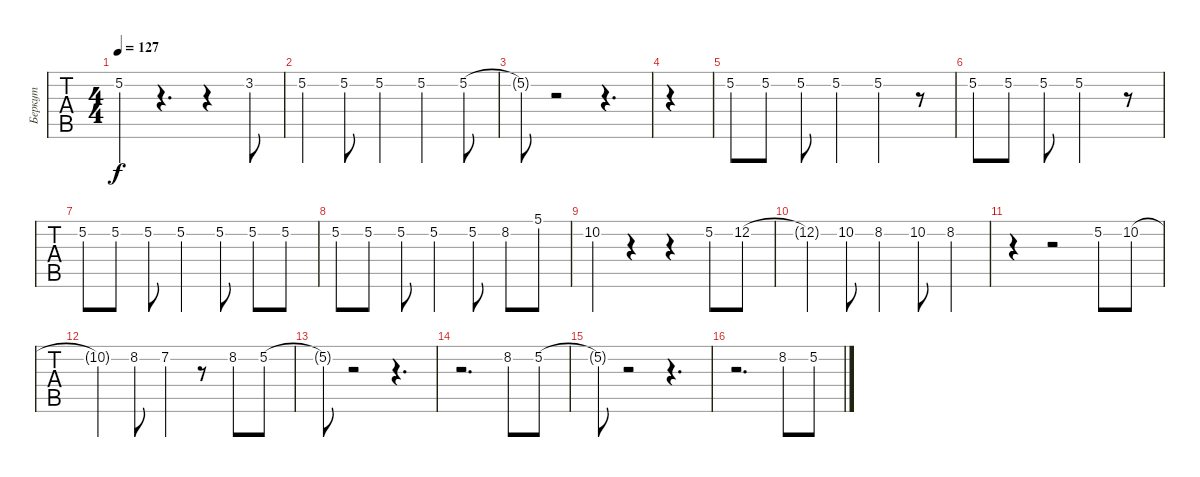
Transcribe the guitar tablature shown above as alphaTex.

\track ("Беркут" "Беркут") {instrument stringensemble1}
\staff {tabs}
\tuning (Eb4 Bb3 Gb3 Db3 Ab2 Eb2) {hide}
\ts (4 4)
\tempo 127
\clef g2
\ks c
5.2.4{dy f} r.4{d} r.4 3.2.8 |
5.2.4 5.2.8 5.2.4 5.2.4 5.2.8 |
5.2{t}.8 r.2 r.4{d} |
|
5.2.8 5.2.8 5.2.8 5.2.4 5.2.4 r.8 |
5.2.8 5.2.8 5.2.8 5.2.2 r.8 |
5.2.8 5.2.8 5.2.8 5.2.4 5.2.8 5.2.8 5.2.8 |
5.2.8 5.2.8 5.2.8 5.2.4 5.2.8 8.2.8 5.1.8 |
10.2.4 r.4 r.4 5.2.8 12.2.8 |
12.2{t}.4 10.2.8 8.2.4 10.2.8 8.2.4 |
r.4 r.2 5.2.8 10.2.8 |
10.2{t}.4 8.2.8 7.2.4 r.8 8.2.8 5.2.8 |
5.2{t}.8 r.2 r.4{d} |
r.2{d} 8.2.8 5.2.8 |
5.2{t}.8 r.2 r.4{d} |
r.2{d} 8.2.8 5.2.8
